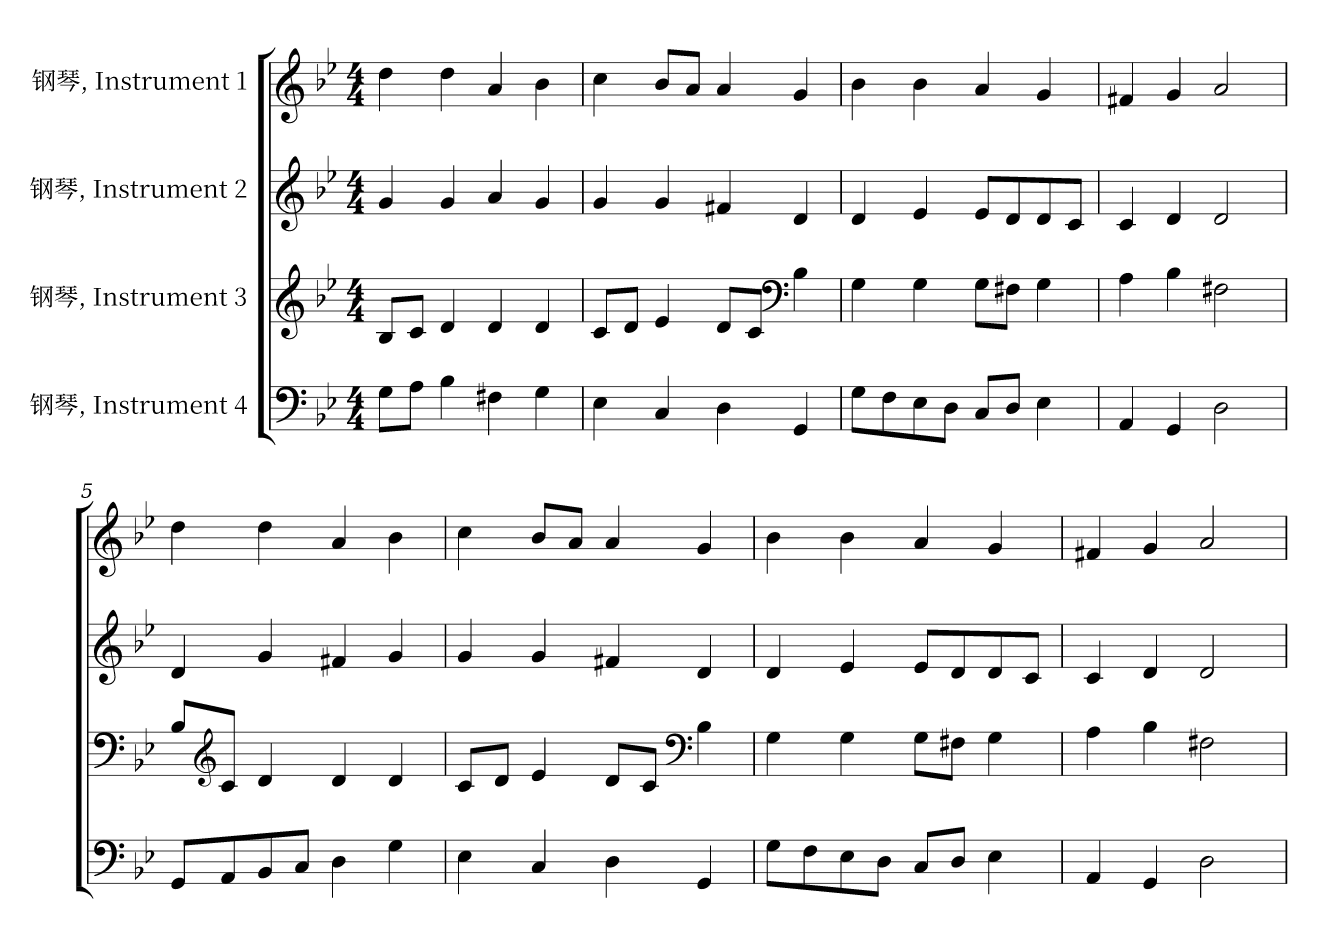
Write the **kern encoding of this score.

**kern	**kern	**kern	**kern
*part4	*part3	*part2	*part1
*staff4	*staff3	*staff2	*staff1
*I"钢琴, Instrument 4	*I"钢琴, Instrument 3	*I"钢琴, Instrument 2	*I"钢琴, Instrument 1
*clefF4	*clefG2	*clefG2	*clefG2
*k[b-e-]	*k[b-e-]	*k[b-e-]	*k[b-e-]
*M4/4	*M4/4	*M4/4	*M4/4
*MM96	*MM96	*MM96	*MM96
=1	=1	=1	=1
8G\L	8B-/L	4g/	4dd\
8A\J	8c/J	.	.
4B-\	4d/	4g/	4dd\
4F#X\	4d/	4a/	4a/
4G\	4d/	4g/	4b-\
=2	=2	=2	=2
4E-\	8c/L	4g/	4cc\
.	8d/J	.	.
4C/	4e-/	4g/	8b-/L
.	.	.	8a/J
4D\	8d/L	4f#X/	4a/
.	8c/J	.	.
*	*clefF4	*	*
4GG/	4B-\	4d/	4g/
=3	=3	=3	=3
8G\L	4G\	4d/	4b-\
8F\	.	.	.
8E-\	4G\	4e-/	4b-\
8D\J	.	.	.
8C/L	8G\L	8e-/L	4a/
8D/J	8F#X\J	8d/	.
4E-\	4G\	8d/	4g/
.	.	8c/J	.
=4	=4	=4	=4
4AA/	4A\	4c/	4f#X/
4GG/	4B-\	4d/	4g/
2D\	2F#X\	2d/	2a/
!!LO:LB:g=z
=5	=5	=5	=5
8GG/L	8B-/L	4d/	4dd\
*	*clefG2	*	*
8AA/	8c/J	.	.
8BB-/	4d/	4g/	4dd\
8C/J	.	.	.
4D\	4d/	4f#X/	4a/
4G\	4d/	4g/	4b-\
=6	=6	=6	=6
4E-\	8c/L	4g/	4cc\
.	8d/J	.	.
4C/	4e-/	4g/	8b-/L
.	.	.	8a/J
4D\	8d/L	4f#X/	4a/
.	8c/J	.	.
*	*clefF4	*	*
4GG/	4B-\	4d/	4g/
=7	=7	=7	=7
8G\L	4G\	4d/	4b-\
8F\	.	.	.
8E-\	4G\	4e-/	4b-\
8D\J	.	.	.
8C/L	8G\L	8e-/L	4a/
8D/J	8F#X\J	8d/	.
4E-\	4G\	8d/	4g/
.	.	8c/J	.
=8	=8	=8	=8
4AA/	4A\	4c/	4f#X/
4GG/	4B-\	4d/	4g/
2D\	2F#X\	2d/	2a/
=	=	=	=
*-	*-	*-	*-
